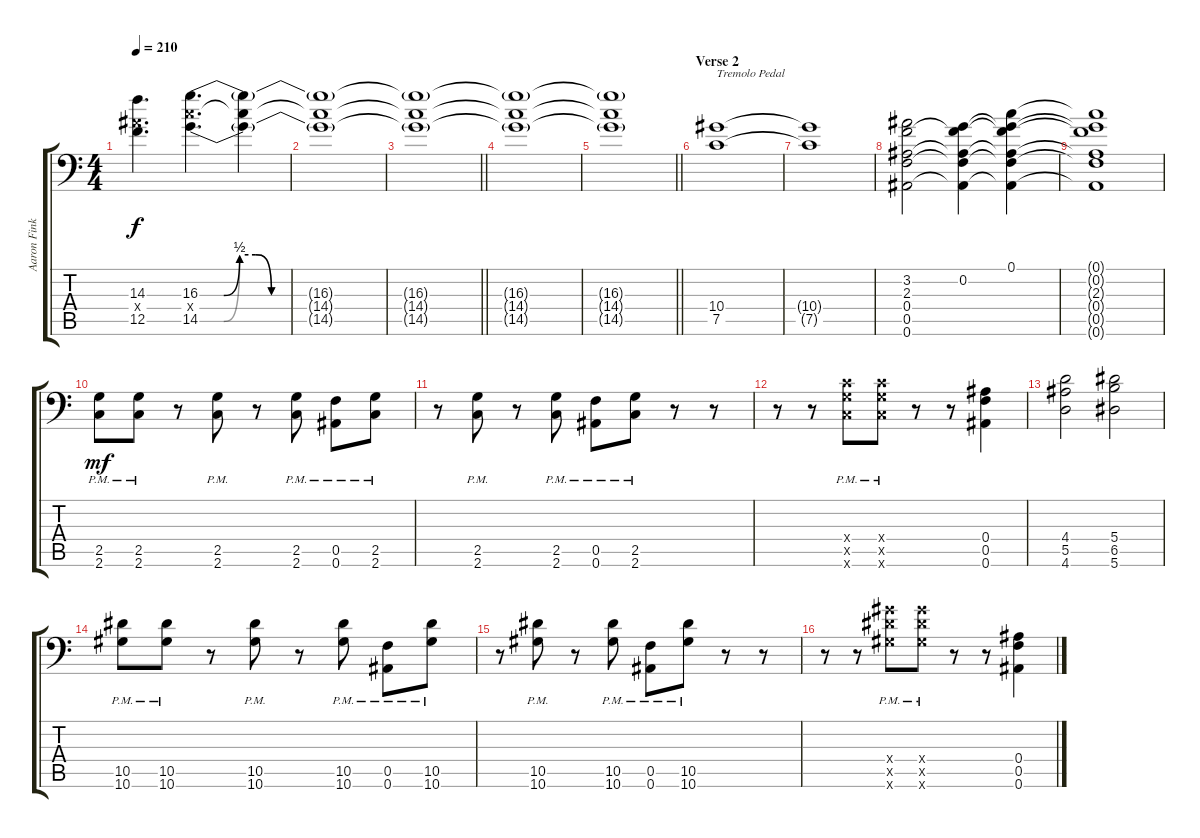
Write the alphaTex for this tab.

\track ("Aaron Fink" "Aaron Fink") {instrument distortionguitar}
\staff {score tabs}
\tuning (C4 G3 Eb3 Bb2 F2 Bb1) {hide}
\ts (4 4)
\tempo 210
\clef f4
\ks c
(14.3 12.4{x} 12.5).4{d dy f} (16.3{be (custom 0 0 3 0 5 2 7 2 9 0 60 0)} 14.4{x} 14.5{be (custom 0 0 3 0 5 2 7 2 9 0 60 0)}).4{d} (16.3{t} 14.4{t} 14.5{t}).4 |
(16.3{t} 14.4{t} 14.5{t}).1 |
\barLineRight lightlight
(16.3{t} 14.4{t} 14.5{t}).1 |
(16.3{t} 14.4{t} 14.5{t}).1 |
\barLineRight lightlight
(16.3{t} 14.4{t} 14.5{t}).1 |
\section ("" "Verse 2")
(10.4 7.5).1{txt "Tremolo Pedal"} |
(10.4{t} 7.5{t}).1 |
(3.2 2.3 0.4 0.5 0.6).2 (0.2 2.3{t} 0.4{t} 0.5{t} 0.6{t}).4 (0.1 0.2{t} 2.3{t} 0.4{t} 0.5{t} 0.6{t}).4 |
(0.1{t} 0.2{t} 2.3{t} 0.4{t} 0.5{t} 0.6{t}).1 |
(2.5{pm} 2.6{pm}).8{dy mf} (2.5{pm} 2.6{pm}).8 r.8 (2.5{pm} 2.6{pm}).8 r.8 (2.5{pm} 2.6{pm}).8 (0.5{pm} 0.6{pm}).8 (2.5{pm} 2.6{pm}).8 |
r.8 (2.5{pm} 2.6{pm}).8 r.8 (2.5{pm} 2.6{pm}).8 (0.5{pm} 0.6{pm}).8 (2.5{pm} 2.6{pm}).8 r.8 r.8 |
r.8 r.8 (2.4{x} 2.5{pm x} 2.6{pm x}).8 (2.4{x} 2.5{pm x} 2.6{pm x}).8 r.8 r.8 (0.4 0.5 0.6).4 |
(4.4 5.5 4.6).2 (5.4 6.5 5.6).2 |
(10.5{pm} 10.6{pm}).8 (10.5{pm} 10.6{pm}).8 r.8 (10.5{pm} 10.6{pm}).8 r.8 (10.5{pm} 10.6{pm}).8 (0.5{pm} 0.6{pm}).8 (10.5{pm} 10.6{pm}).8 |
r.8 (10.5{pm} 10.6{pm}).8 r.8 (10.5{pm} 10.6{pm}).8 (0.5{pm} 0.6{pm}).8 (10.5{pm} 10.6{pm}).8 r.8 r.8 |
r.8 r.8 (10.4{x} 10.5{pm x} 10.6{pm x}).8 (10.4{x} 10.5{pm x} 10.6{pm x}).8 r.8 r.8 (0.4 0.5 0.6).4
